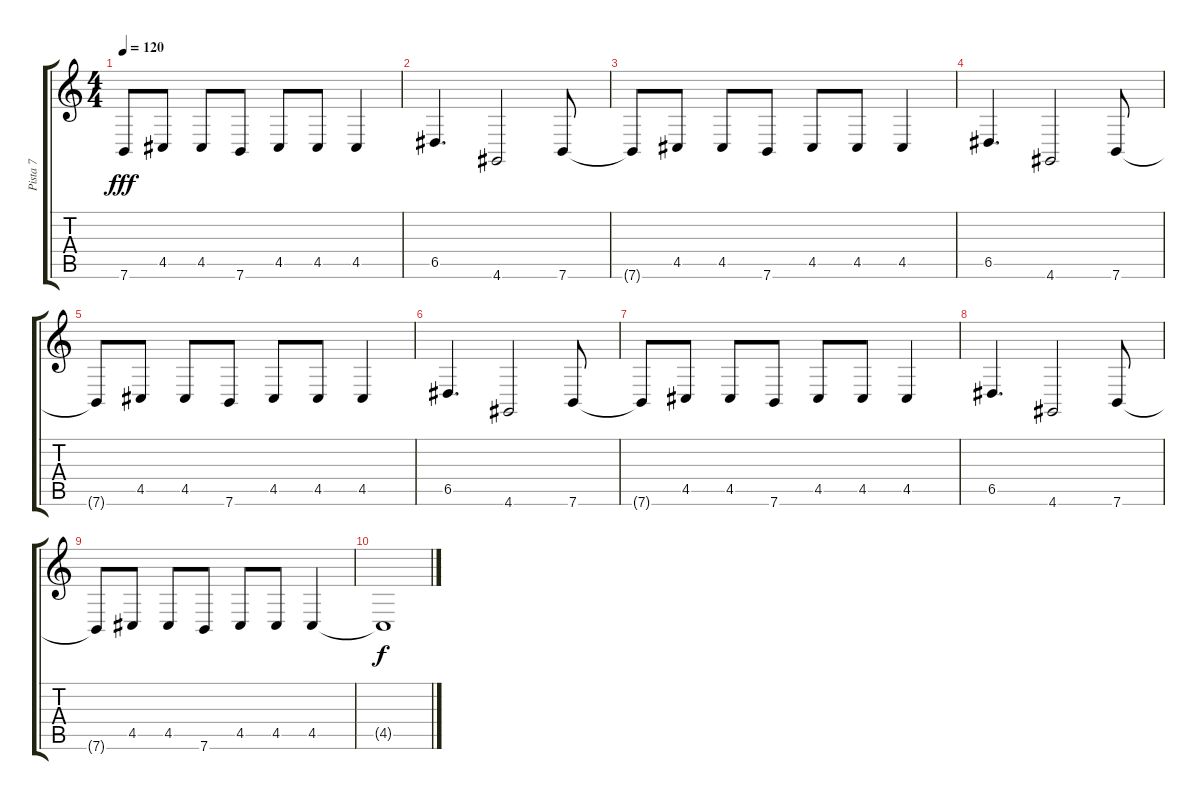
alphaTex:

\track ("Pista 7" "Pista 7") {instrument pad3polysynth}
\staff {score tabs}
\tuning (E4 B3 G3 D3 A2 E2) {hide}
\ts (4 4)
\tempo 120
\clef g2
\ks c
7.6{t}.8{dy fff} 4.5.8 4.5.8 7.6.8 4.5.8 4.5.8 4.5.4 |
6.5.4{d} 4.6.2 7.6.8 |
7.6{t}.8 4.5.8 4.5.8 7.6.8 4.5.8 4.5.8 4.5.4 |
6.5.4{d} 4.6.2 7.6.8 |
7.6{t}.8 4.5.8 4.5.8 7.6.8 4.5.8 4.5.8 4.5.4 |
6.5.4{d} 4.6.2 7.6.8 |
7.6{t}.8 4.5.8 4.5.8 7.6.8 4.5.8 4.5.8 4.5.4 |
6.5.4{d} 4.6.2 7.6.8 |
7.6{t}.8 4.5.8 4.5.8 7.6.8 4.5.8 4.5.8 4.5.4 |
4.5{t}.1{dy f}
